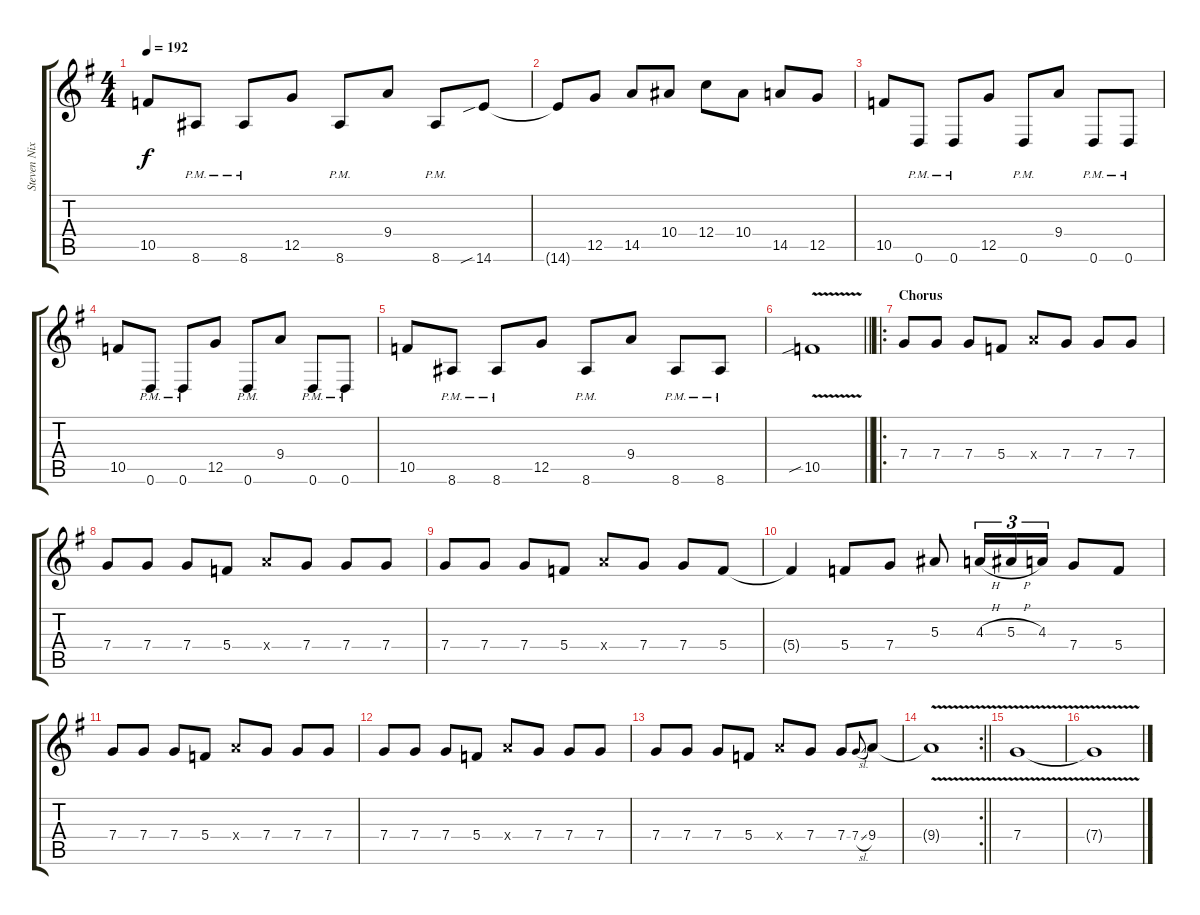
\track ("Steven Nixon" "Steven Nix") {instrument distortionguitar}
\staff {score tabs}
\tuning (D4 A3 F3 C3 G2 D2) {hide}
\ts (4 4)
\tempo 192
\clef g2
\ks g
10.5.8{dy f} 8.6{pm}.8 8.6{pm}.8 12.5.8 8.6{pm}.8 9.4.8 8.6{pm}.8 14.6{sib}.8 |
14.6{t}.8 12.5.8 14.5.8 10.4.8 12.4.8 10.4.8 14.5.8 12.5.8 |
10.5.8 0.6{pm}.8 0.6{pm}.8 12.5.8 0.6{pm}.8 9.4.8 0.6{pm}.8 0.6{pm}.8 |
10.5.8 0.6{pm}.8 0.6{pm}.8 12.5.8 0.6{pm}.8 9.4.8 0.6{pm}.8 0.6{pm}.8 |
10.5.8 8.6{pm}.8 8.6{pm}.8 12.5.8 8.6{pm}.8 9.4.8 8.6{pm}.8 8.6{pm}.8 |
\barLineRight lightlight
10.5{v sib}.1 |
\ro
\section ("" "Chorus")
7.4.8 7.4.8 7.4.8 5.4.8 9.4{x}.8 7.4.8 7.4.8 7.4.8 |
7.4.8 7.4.8 7.4.8 5.4.8 9.4{x}.8 7.4.8 7.4.8 7.4.8 |
7.4.8 7.4.8 7.4.8 5.4.8 9.4{x}.8 7.4.8 7.4.8 5.4.8 |
5.4{t}.4 5.4.8 7.4.8 5.3.8 4.3{h}.16{tu (3 2)} 5.3{h}.16{tu (3 2)} 4.3.16{tu (3 2)} 7.4.8 5.4.8 |
7.4.8 7.4.8 7.4.8 5.4.8 9.4{x}.8 7.4.8 7.4.8 7.4.8 |
7.4.8 7.4.8 7.4.8 5.4.8 9.4{x}.8 7.4.8 7.4.8 7.4.8 |
7.4.8 7.4.8 7.4.8 5.4.8 9.4{x}.8 7.4.8 7.4.8 7.4{sl}.8{gr onbeat} 9.4.8 |
\rc 2
\barLineRight lightlight
9.4{v t}.1 |
7.4{v}.1 |
7.4{t}.1
